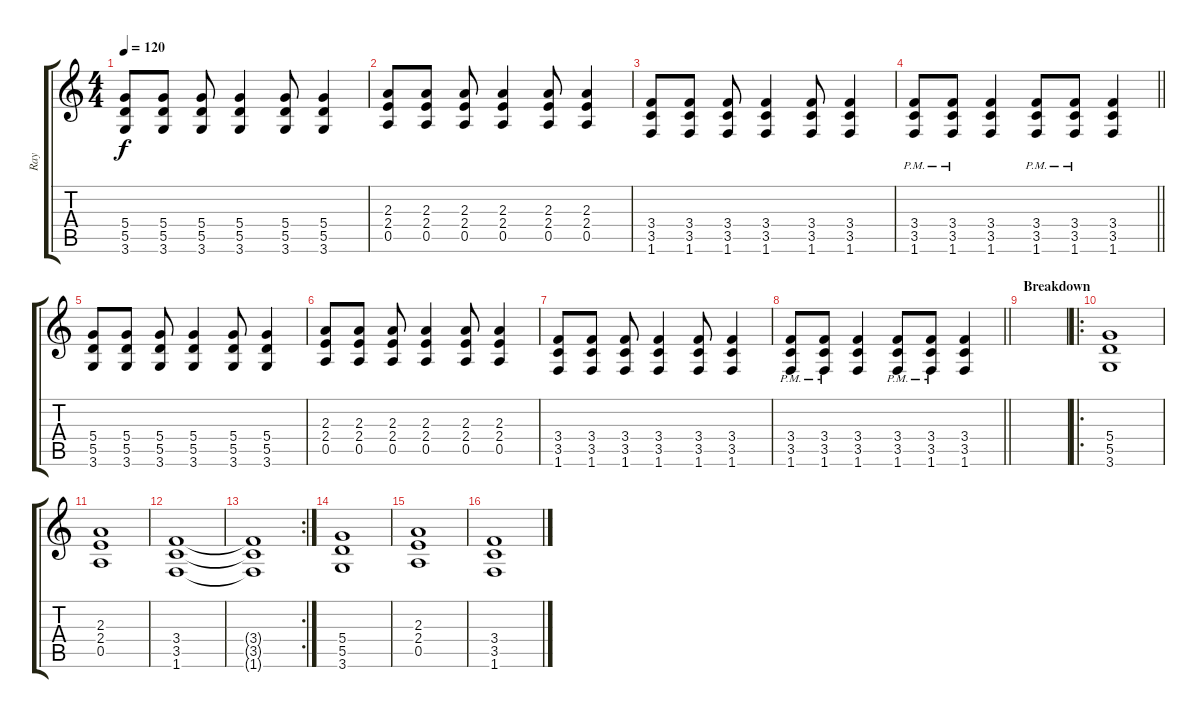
\track ("Ray" "Ray") {instrument distortionguitar}
\staff {score tabs}
\tuning (E4 B3 G3 D3 A2 E2) {hide}
\ts (4 4)
\tempo 120
\clef g2
\ks c
(5.4 5.5 3.6).8{dy f} (5.4 5.5 3.6).8 (5.4 5.5 3.6).8 (5.4 5.5 3.6).4 (5.4 5.5 3.6).8 (5.4 5.5 3.6).4 |
(2.3 2.4 0.5).8 (2.3 2.4 0.5).8 (2.3 2.4 0.5).8 (2.3 2.4 0.5).4 (2.3 2.4 0.5).8 (2.3 2.4 0.5).4 |
(3.4 3.5 1.6).8 (3.4 3.5 1.6).8 (3.4 3.5 1.6).8 (3.4 3.5 1.6).4 (3.4 3.5 1.6).8 (3.4 3.5 1.6).4 |
\barLineRight lightlight
(3.4{pm} 3.5{pm} 1.6{pm}).8 (3.4{pm} 3.5{pm} 1.6{pm}).8 (3.4 3.5 1.6).4 (3.4{pm} 3.5{pm} 1.6{pm}).8 (3.4{pm} 3.5{pm} 1.6{pm}).8 (3.4 3.5 1.6).4 |
(5.4 5.5 3.6).8 (5.4 5.5 3.6).8 (5.4 5.5 3.6).8 (5.4 5.5 3.6).4 (5.4 5.5 3.6).8 (5.4 5.5 3.6).4 |
(2.3 2.4 0.5).8 (2.3 2.4 0.5).8 (2.3 2.4 0.5).8 (2.3 2.4 0.5).4 (2.3 2.4 0.5).8 (2.3 2.4 0.5).4 |
(3.4 3.5 1.6).8 (3.4 3.5 1.6).8 (3.4 3.5 1.6).8 (3.4 3.5 1.6).4 (3.4 3.5 1.6).8 (3.4 3.5 1.6).4 |
\barLineRight lightlight
(3.4{pm} 3.5{pm} 1.6{pm}).8 (3.4{pm} 3.5{pm} 1.6{pm}).8 (3.4 3.5 1.6).4 (3.4{pm} 3.5{pm} 1.6{pm}).8 (3.4{pm} 3.5{pm} 1.6{pm}).8 (3.4 3.5 1.6).4 |
\section ("" "Breakdown")
|
\ro
(5.4 5.5 3.6).1 |
(2.3 2.4 0.5).1 |
(3.4 3.5 1.6).1 |
\rc 2
(3.4{t} 3.5{t} 1.6{t}).1 |
(5.4 5.5 3.6).1 |
(2.3 2.4 0.5).1 |
(3.4 3.5 1.6).1
